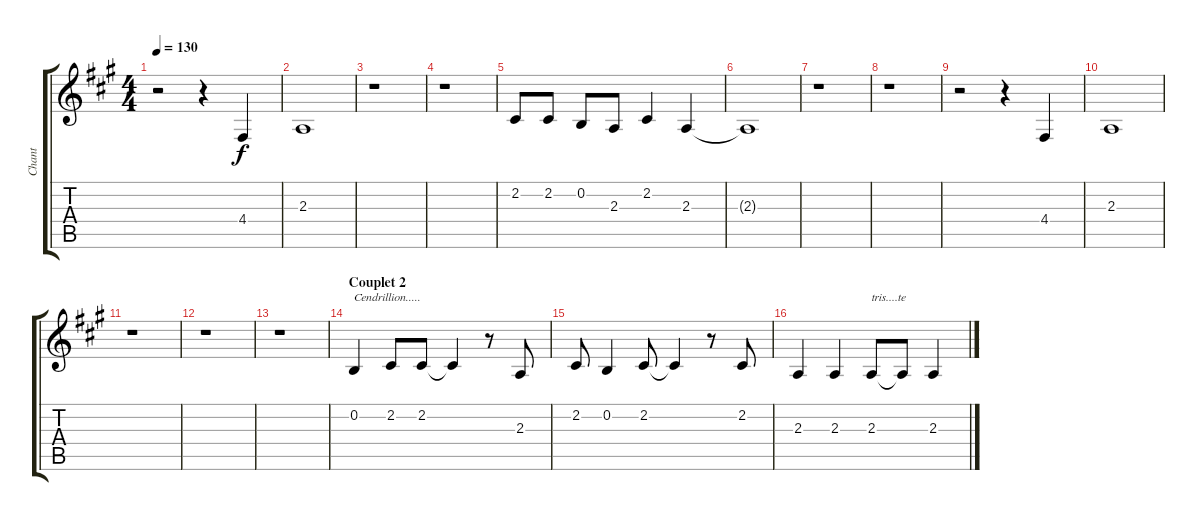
\track ("Chant" "Chant") {instrument acousticgrandpiano}
\staff {score tabs}
\tuning (E4 B3 G3 D3 A2 E2) {hide}
\ts (4 4)
\tempo 130
\clef g2
\ks a
r.2{dy f} r.4 4.4.4 |
2.3.1 |
r.1 |
r.1 |
2.2.8 2.2.8 0.2.8 2.3.8 2.2.4 2.3.4 |
2.3{t}.1 |
r.1 |
r.1 |
r.2 r.4 4.4.4 |
2.3.1 |
r.1 |
r.1 |
r.1 |
\section ("" "Couplet 2")
0.2.4{txt "Cendrillion....."} 2.2.8 2.2.8 2.2{t}.4 r.8 2.3.8 |
2.2.8 0.2.4 2.2.8 2.2{t}.4 r.8 2.2.8 |
2.3.4 2.3.4 2.3.8{txt "tris....te"} 2.3{t}.8 2.3.4
